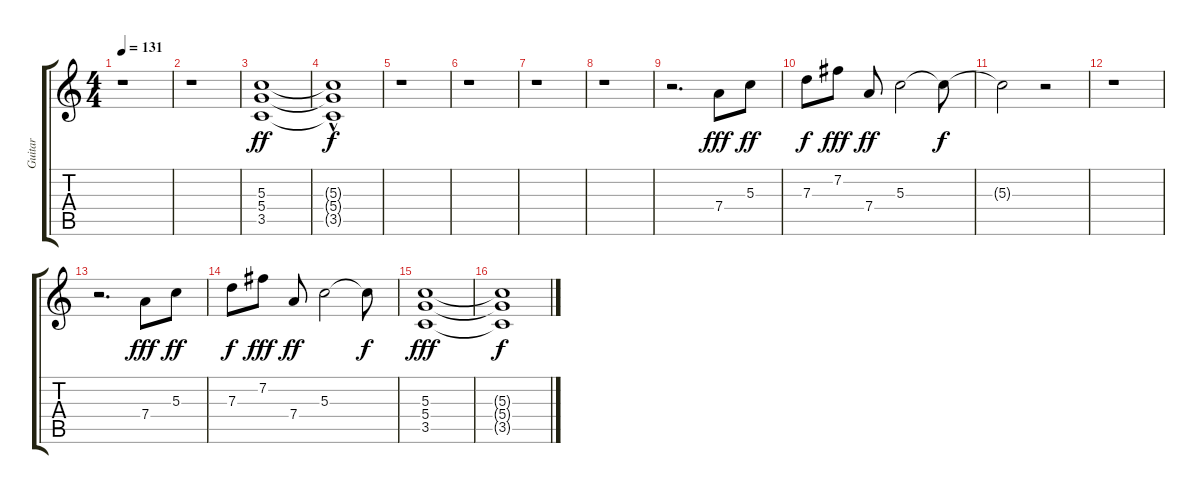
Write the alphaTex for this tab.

\track ("Guitar" "Guitar") {instrument distortionguitar}
\staff {score tabs}
\tuning (E4 B3 G3 D3 A2 E2) {hide}
\ts (4 4)
\tempo 131
\clef g2
\ks c
r.1{dy f} |
r.1 |
(5.3 5.4 3.5).1{dy ff} |
(5.3{t} 5.4{t} 3.5{hac t}).1{dy f} |
r.1 |
r.1 |
r.1 |
r.1 |
r.2{d} 7.4.8{dy fff} 5.3.8{dy ff} |
7.3.8{dy f} 7.2.8{dy fff} 7.4.8{dy ff} 5.3.2 5.3{t}.8{dy f} |
5.3{t}.2 r.2 |
r.1 |
r.2{d} 7.4.8{dy fff} 5.3.8{dy ff} |
7.3.8{dy f} 7.2.8{dy fff} 7.4.8{dy ff} 5.3.2 5.3{t}.8{dy f} |
(5.3 5.4 3.5).1{dy fff} |
(5.3{t} 5.4{t} 3.5{t}).1{dy f}
